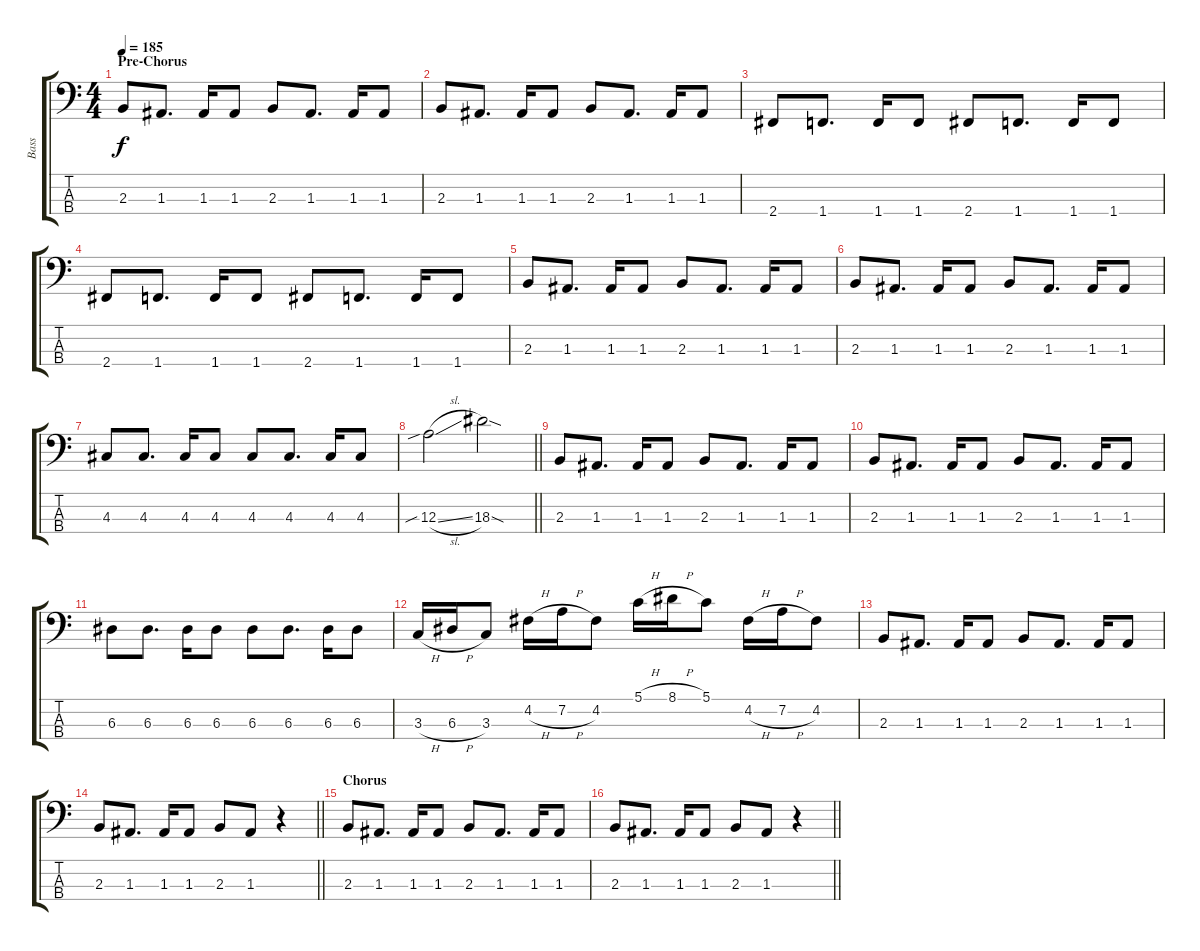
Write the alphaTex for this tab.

\track ("Bass" "Bass") {instrument overdrivenguitar}
\staff {score tabs}
\tuning (G2 D2 A1 E1) {hide}
\ts (4 4)
\section ("" "Pre-Chorus")
\tempo 185
\clef f4
\ks c
2.3.8{dy f} 1.3.8{d} 1.3.16 1.3.8 2.3.8 1.3.8{d} 1.3.16 1.3.8 |
2.3.8 1.3.8{d} 1.3.16 1.3.8 2.3.8 1.3.8{d} 1.3.16 1.3.8 |
2.4.8 1.4.8{d} 1.4.16 1.4.8 2.4.8 1.4.8{d} 1.4.16 1.4.8 |
2.4.8 1.4.8{d} 1.4.16 1.4.8 2.4.8 1.4.8{d} 1.4.16 1.4.8 |
2.3.8 1.3.8{d} 1.3.16 1.3.8 2.3.8 1.3.8{d} 1.3.16 1.3.8 |
2.3.8 1.3.8{d} 1.3.16 1.3.8 2.3.8 1.3.8{d} 1.3.16 1.3.8 |
4.3.8 4.3.8{d} 4.3.16 4.3.8 4.3.8 4.3.8{d} 4.3.16 4.3.8 |
\barLineRight lightlight
12.3{sib sl}.2 18.3{sod}.2 |
2.3.8 1.3.8{d} 1.3.16 1.3.8 2.3.8 1.3.8{d} 1.3.16 1.3.8 |
2.3.8 1.3.8{d} 1.3.16 1.3.8 2.3.8 1.3.8{d} 1.3.16 1.3.8 |
6.3.8 6.3.8{d} 6.3.16 6.3.8 6.3.8 6.3.8{d} 6.3.16 6.3.8 |
3.3{h}.16 6.3{h}.16 3.3.8 4.2{h}.16 7.2{h}.16 4.2.8 5.1{h}.16 8.1{h}.16 5.1.8 4.2{h}.16 7.2{h}.16 4.2.8 |
2.3.8 1.3.8{d} 1.3.16 1.3.8 2.3.8 1.3.8{d} 1.3.16 1.3.8 |
\barLineRight lightlight
2.3.8 1.3.8{d} 1.3.16 1.3.8 2.3.8 1.3.8 r.4 |
\section ("" "Chorus")
2.3.8 1.3.8{d} 1.3.16 1.3.8 2.3.8 1.3.8{d} 1.3.16 1.3.8 |
\barLineRight lightlight
2.3.8 1.3.8{d} 1.3.16 1.3.8 2.3.8 1.3.8 r.4
